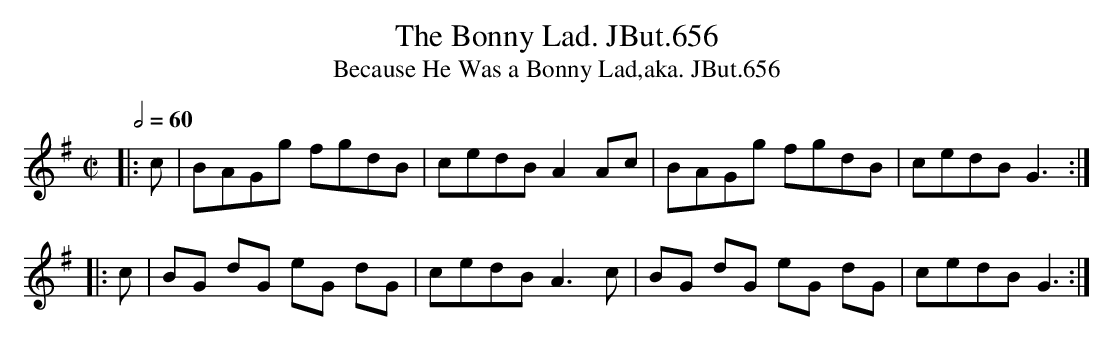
X:1
T:Bonny Lad. JBut.656, The
T:Because He Was a Bonny Lad,aka. JBut.656
M:C|
L:1/8
Q:1/2=60
K:G
|:c|BAGg fgdB|cedB A2 Ac|BAGg fgdB|cedB G3:|
|:c|BG dG eG dG|cedB A3 c|BG dG eG dG|cedB G3:|
